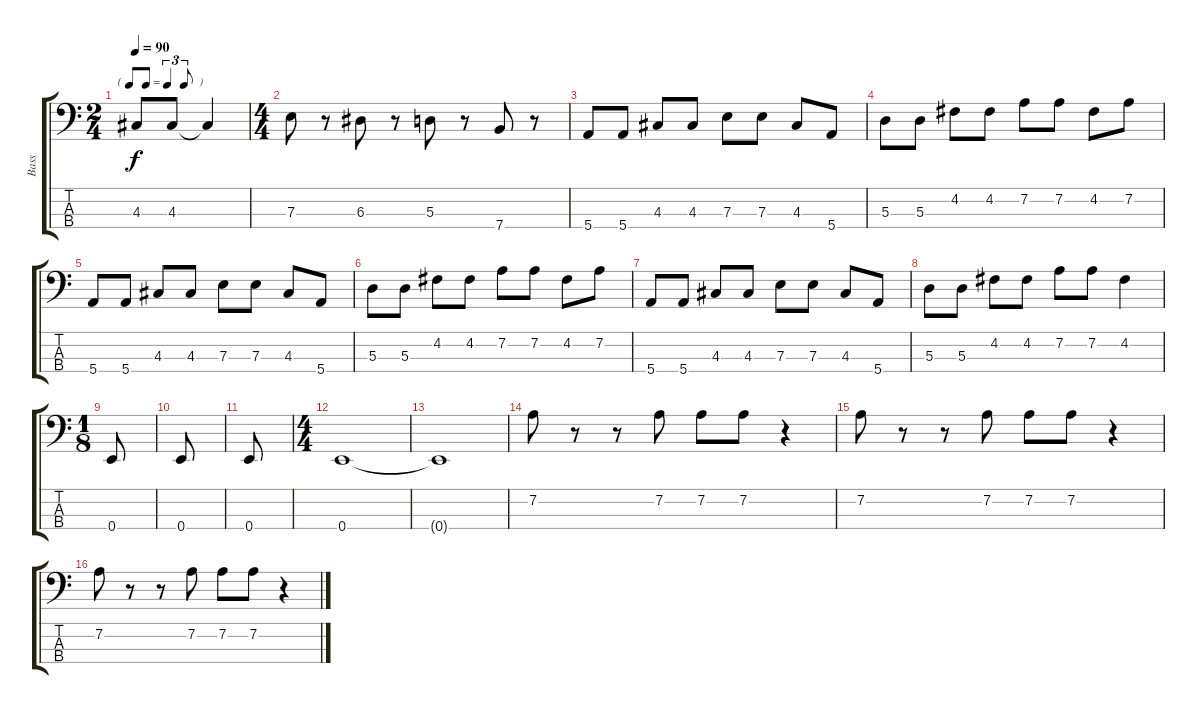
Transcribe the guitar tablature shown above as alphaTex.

\track ("Bass" "Bass") {instrument electricbassfinger}
\staff {score tabs}
\tuning (G2 D2 A1 E1) {hide}
\ts (2 4)
\tf triplet8th
\tempo 90
\clef f4
\ks c
4.3.8{dy f} 4.3.8 4.3{t}.4 |
\ts (4 4)
7.3.8 r.8 6.3.8 r.8 5.3.8 r.8 7.4.8 r.8 |
5.4.8 5.4.8 4.3.8 4.3.8 7.3.8 7.3.8 4.3.8 5.4.8 |
5.3.8 5.3.8 4.2.8 4.2.8 7.2.8 7.2.8 4.2.8 7.2.8 |
5.4.8 5.4.8 4.3.8 4.3.8 7.3.8 7.3.8 4.3.8 5.4.8 |
5.3.8 5.3.8 4.2.8 4.2.8 7.2.8 7.2.8 4.2.8 7.2.8 |
5.4.8 5.4.8 4.3.8 4.3.8 7.3.8 7.3.8 4.3.8 5.4.8 |
5.3.8 5.3.8 4.2.8 4.2.8 7.2.8 7.2.8 4.2.4 |
\ts (1 8)
0.4.8 |
0.4.8 |
0.4.8 |
\ts (4 4)
0.4.1 |
0.4{t}.1 |
7.2.8 r.8 r.8 7.2.8 7.2.8 7.2.8 r.4 |
7.2.8 r.8 r.8 7.2.8 7.2.8 7.2.8 r.4 |
7.2.8 r.8 r.8 7.2.8 7.2.8 7.2.8 r.4
